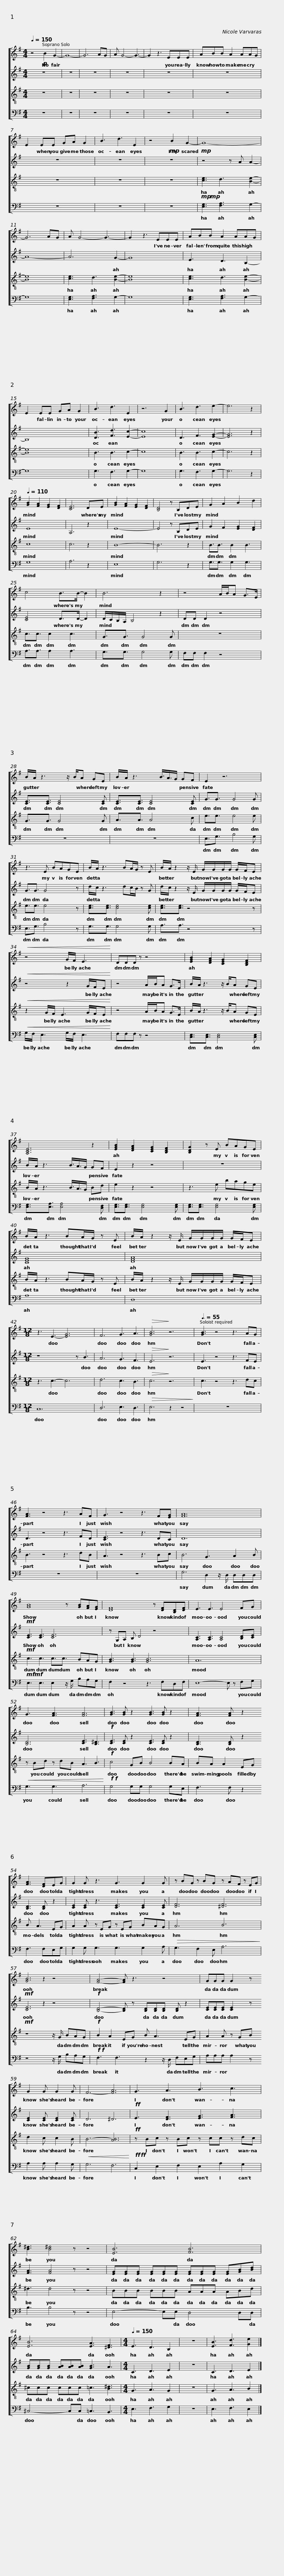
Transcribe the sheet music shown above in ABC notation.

X:1
%%score [ 1 2 3 4 ]
L:1/8
Q:1/4=150
M:4/4
I:linebreak $
K:G
V:1 treble
V:2 treble
V:3 treble-8
V:4 bass
V:1
 z4 B2 G2- | G8- | G6 AG | A G4- G3- | G2 z3 EEE | %5
 ABB A2 AAG |$ E2 EE GA G2 | B3 d3 E2 | z4 B2 G2- | G8- | %10
 G6 AG | A G4- G3- |$ G2 z3 EEE | ABB A2 AAG | E2 EE GA G2 | %15
 B3 d3 E2 | z6 G2 |$ B3 d3 e2- | e6 z2 |[Q:1/4=110] [GB]2 [FA]2 [EG]2 [DF]2 | %20
 [CE]6 DE | [GB]2 [FA]2 [EG]2 [DF]2 | [B,D]4 z B,DE | G2 A2 B2 d2 |$ c4 B>B- B2 | %25
 B6 z2 | z4 A/B/A G>E | B/A/ z3 z/ B/A GE |$ B/A/ z3 B3/4A3/4G/ GF | E2 z6 | %30
 z3 E BAGE | B/A/ z3 BA/G/ z E |$ B/A/ z2 z/ E/ G/G/G/G/ G/F/E |!<(! z4 G/F/ E3!<)! |$ DDD z z4 | %35
 [EGB]2 [DFA]2 [CEG]2 [B,DF]2 | [A,CE]6 z2 |$ [EGB]2 [DFA]2 [CEG]2 [B,DF]2 | [B,DG]2 z E BAGE | B/A/ z3 BA/G/ z E |$ %40
 B/A/ z2 z/ E/ G/G/G/G/ G/F/E |[M:12/8] z3 E3- [EG]6 | F6 G3 A3 |!>(! [GB]6!>)! z6 |$[Q:3/8=55] [GB]3 z4 z3 AG | %45
 [FA]3 z4 z3 AF | G3 z4 z3 F[EG] | [FA]12 |$ [GB]8 z [GB][FA][EG] | [DF]8 z [DF][B,D][DF] |$ %50
 E3 E3 E4 FG | G3 [FA]3 [FA]6 | [GB]3 [GB] z2 [GB]3 [GB] z2 |$ [FA]3 [FA] z2 [FA]3 [DF]EG | G2 G z3 G3 G2 G |$ %55
 z BG z BG z AF z EG | [GB]6 z2 z4 |$ [FA]4- [FA] z3 z4 | GGG G2 z G2 G G2 G |$ F6- [FA]6 | %60
 G3 A3 B3 c3 | [B^d]3 [B^d]4 z z4 |$ [EB]6 [FB]6 | [EB]6 [EA]3 [^DF]3 |[M:4/4][Q:1/4=150] E3 D3 B,2 | %65
 z8 | [EB]3 [Fd]3 [Ge]2 |] %67
V:2
!p! z8 | z8 | z8 | z8 | z8 | %5
 z8 |$ z8 | z8 |!mp! z8 |!mp! z4 z A A2- | %10
 A8- | A6 G2- |$ G8 | E3 D3 B,2- | B,8 | %15
 [DB]3 [Fd]3 [Ec]2- | [Ec]8 |$ D3 F3 [EG]2- | [EG]6 z2 | E8 | %20
 A,6 z2 | E8- | E4 z B,DE | G2 F2 [EG]2 [DF]2 |$ [CE]4 D>D- D2 | %25
 D/C/B,/A,/ B,4 z2 | DD D2 z4 | [CE]3/2[CE]3/2 [CE]4 [CE] |$ [CE]3/2[CE]3/2 [CE]4 [CE] | G3/2G3/2 G4 G | %30
 G3/2G3/2 G4 z | d/c/ z3 dc/B/ z G |$ d/c/ z2 z/ E/ G/G/G/G/ G/F/E |!<(! z4 z2 G/F/E!<)! |$ z4 A/B/A G>E | %35
 B/A/ z3 z/ B/A GE | B/A/ z3 B3/4A3/4G/ GF |$ E2 z2 z4 | z8 | [CEG]8 |$ %40
 [DFA]8 |[M:12/8] z8 z B3 | A6 G3 F3 |!>(! E6!>)! z6 |$ E3 z4 z3 FE | %45
 D3 z4 z3 FD | [CE]3 z4 z3 DC | D12 |$!mf! [CE]3 [CE]3 [CE]6 | z G,A, B, D4 z4 |$ %50
 [A,C]3 [A,C]3 [A,C]4 [B,D][CE] | [B,D]6 [CE]3 [B,^D]3 |!f! [CE]3 [CE] z2 [CE]3 [CE] z2 |$ [B,D]3 [B,D] z2 [B,D]3 [B,D] z2 | [CE]2 [CE] z3 [CE]3 [CE]2 [CE] |$ %55
 [DF]6 [^DF]6 |!mf! [CE]6 z2 z4 |$!f! [B,D]4- [B,D] z [B,D][B,D][B,D] [B,D] z2 | [CE][CE][CE] [CE]2 z [CE]2 [CE] [CE]2 [CE] |$ D6 ^D6 | %60
!ff! E3 [DF]3 [EG]3 [FA]3 | [FA]3 [FA]4 z z4 |$ [EG][EG][EG] [EG][EG][EG] [EG][EG][EG] [EG][GB][Bd] | [GB][GB][GB] [AB][AB][AB] [GB]3 A3 |[M:4/4] C3 D3 E2 | %65
 z8 | C3 D3 E2 |] %67
V:3
 z8 | z8 | z8 | z8 | z8 | %5
 z8 |$ z8 | z8 | z8 | [ce]3 d3 [Be]2- | %10
 [Be]8 | [ce]3 d3 [Be]2- |$ [Be]8 | [ce]3 d3 [Be]2- | [Be]8 | %15
 B3 B3 c2- | c8 |$ B3 B3 c2- | c6 z2 | c8 | %20
 c6 z2 | B8- | B6 z2 | B3/2B3/2 B2 B3 |$ c3/2c3/2 c2 c3 | %25
 G3/2G3/2 G4 G | z8 | G3/2G3/2 G4 G |$ A3/2A3/2 A4 c | e3/2e3/2 e4 e | %30
 e3/2e3/2 e4 z | [ce]3/2[ce]3/2 [ce]4 [ce] |$ [ce]3/2[ce]3/2 z4 z |!<(! z2 G/F/ E3 G/F/E!<)! |$ z4 A/B/A G>E | %35
 B/A/ z3 z/ B/A GE | B/A/ z3 B3/4A3/4G/ Bd |$ e2 z2 z4 | z3 e bage | B/A/ z3 BA/G/ z E |$ %40
 B/A/ z2 z/ E/ G/G/G/G/ G/F/E |[M:12/8] z3 c3- c6 | d6 c3 B3 |!>(! c6!>)! z6 |$ c3 z4 z3 dc | %45
 B3 z4 z3 dB | A3 z4 z3 Bc | B6 G3 A2 B |$!mf! c3 c3 c3/2c3/2 BAG | [GB]3 [GB]3 [GB]6 |$ %50
 A12 | z Bd z dB A3 B3 |!f! c4 GB B4 BA |$ BA A2 EG B A3 EG | A2 A z EG z EG BAG |$ %55
 A6 B6 |!mf! z8 z/ G/ BAG |$!f! B2 A2 EG B A3 EG | A2 A z GB d2 c c2 B |$ B6- [AB]6 | %60
!ff! z Bc z Bc z cc z dc | ^d3 d4 z z4 |$ BBB BBB AAA ABd | ^ccc ccc =c3 [B^d]3 |[M:4/4] G3 A3 G2 | %65
 z8 | G3 A3 B2 |] %67
V:4
 z8 | z8 | z8 | z8 | z8 | %5
 z8 |$ z8 | z8 | z8 |!mp!!mp! [E,G,]3 [F,A,]3 G,2- | %10
 G,8 | [E,G,]3 [F,A,]3 G,2- |$ G,8 | [E,G,]3 [F,A,]3 G,2- | G,8 | %15
 G,3 F,3 G,2- | G,8 |$ G,3 F,3 G,2- | G,6 z2 | G,8 | %20
 A,6 z2 | E,8 | G,6 z2 | G,3/2G,3/2 G,2 G,3 |$ A,3/2A,3/2 A,2 A,3 | %25
 G,3/2G,3/2 G,4 G, | F,F, F,2 z4 | z8 |$ z8 | E,3/2G,3/2 B,4 G, | %30
 E,3/2G,3/2 B,4 z | G,3/2G,3/2 G,4 G, |$ A,3/2A,3/2 z4 z |!<(! G,/F,/ E,3 G,/F,/ E,3!<)! |$ F,F,F, z z4 | %35
 [C,E,]3/2[C,E,]3/2 [C,E,]4 [C,E,] | [E,G,]3/2[E,A,]3/2 [E,A,]4 [D,F,] |$ [E,G,]3/2[E,G,]3/2 [E,G,]4 [E,G,] | [E,G,]3/2[E,G,]3/2 [E,G,]4 [E,G,] | A,8 |$ %40
 D,8 |[M:12/8] C,12 | D,6 E,3 D,3 |!>(! E,6 z2 z4!>)! |$ z12 | %45
 z12 | z12 | G,6 D,2 z/ D,/ D,D,D, |$!mf!!mf! E,3 E,3 E,2 z/ G,/ B,A,G, | F,2 z4 z3 F,D,F, |$ %50
 E,8- E, z F,G, |!<(! G,3 G,3 A,6!<)! |!f!!f! G,4 G,G, G,4 G,E, |$ F,3 F, z2 F,3 F,E,G, | G,2 G, G,3 G,3 G,2 A, |$ %55
!>(! G,3 F,2 E, A,6!>)! | z8 z/ G,/ B,A,G, |$!f!!f! F,3 F,3 z2 z/ D,/ F,E,G, | A,A,A, A,2 z A,2 A, A,2 G, |$!<(! G,6 F,6!<)! | %60
!ff!!ff! C,2 E,2 F,2 E,2 A,2 G,2 | B,3 B,4 z z4 |$ E,4- E,E, D,4 D,D, | ^C,4- C,C, =C,3 B,,3 |[M:4/4] E,3 F,3 G,2 | %65
 z8 | E,3 F,3 E,2 |] %67
